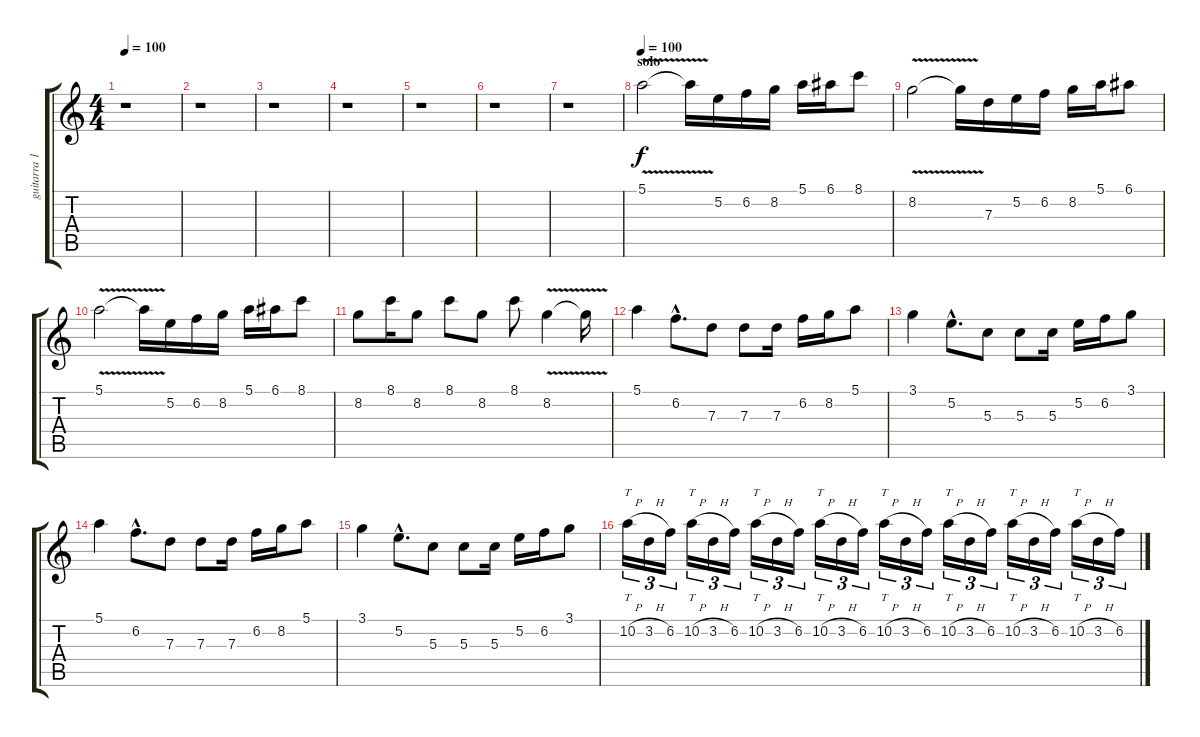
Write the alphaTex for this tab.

\track ("guitarra 1" "guitarra 1") {instrument overdrivenguitar}
\staff {score tabs}
\tuning (E4 B3 G3 D3 A2 E2) {hide}
\ts (4 4)
\tempo 100
\clef g2
\ks c
r.1{dy f} |
r.1 |
r.1 |
r.1 |
r.1 |
r.1 |
r.1 |
\section ("" "solo")
\tempo 100
5.1{v}.2{volume 8} 5.1{t}.16 5.2.16 6.2.16 8.2.16 5.1.16 6.1.16 8.1.8 |
8.2{v}.2 8.2{t}.16 7.3.16 5.2.16 6.2.16 8.2.16 5.1.16 6.1.8 |
5.1{v}.2 5.1{t}.16 5.2.16 6.2.16 8.2.16 5.1.16 6.1.16 8.1.8 |
8.2.8 8.1.16 8.2.8 8.1.8 8.2.8 8.1.8 8.2{v}.4 8.2{t}.16 |
5.1.4 6.2{hac}.8{d} 7.3.8 7.3.8 7.3.16 6.2.16 8.2.16 5.1.8 |
3.1.4 5.2{hac}.8{d} 5.3.8 5.3.8 5.3.16 5.2.16 6.2.16 3.1.8 |
5.1.4 6.2{hac}.8{d} 7.3.8 7.3.8 7.3.16 6.2.16 8.2.16 5.1.8 |
3.1.4 5.2{hac}.8{d} 5.3.8 5.3.8 5.3.16 5.2.16 6.2.16 3.1.8 |
10.2{h}.16{tt tu (3 2)} 3.2{h}.16{tu (3 2)} 6.2.16{tu (3 2)} 10.2{h}.16{tt tu (3 2)} 3.2{h}.16{tu (3 2)} 6.2.16{tu (3 2)} 10.2{h}.16{tt tu (3 2)} 3.2{h}.16{tu (3 2)} 6.2.16{tu (3 2)} 10.2{h}.16{tt tu (3 2)} 3.2{h}.16{tu (3 2)} 6.2.16{tu (3 2)} 10.2{h}.16{tt tu (3 2)} 3.2{h}.16{tu (3 2)} 6.2.16{tu (3 2)} 10.2{h}.16{tt tu (3 2)} 3.2{h}.16{tu (3 2)} 6.2.16{tu (3 2)} 10.2{h}.16{tt tu (3 2)} 3.2{h}.16{tu (3 2)} 6.2.16{tu (3 2)} 10.2{h}.16{tt tu (3 2)} 3.2{h}.16{tu (3 2)} 6.2.16{tu (3 2)}
